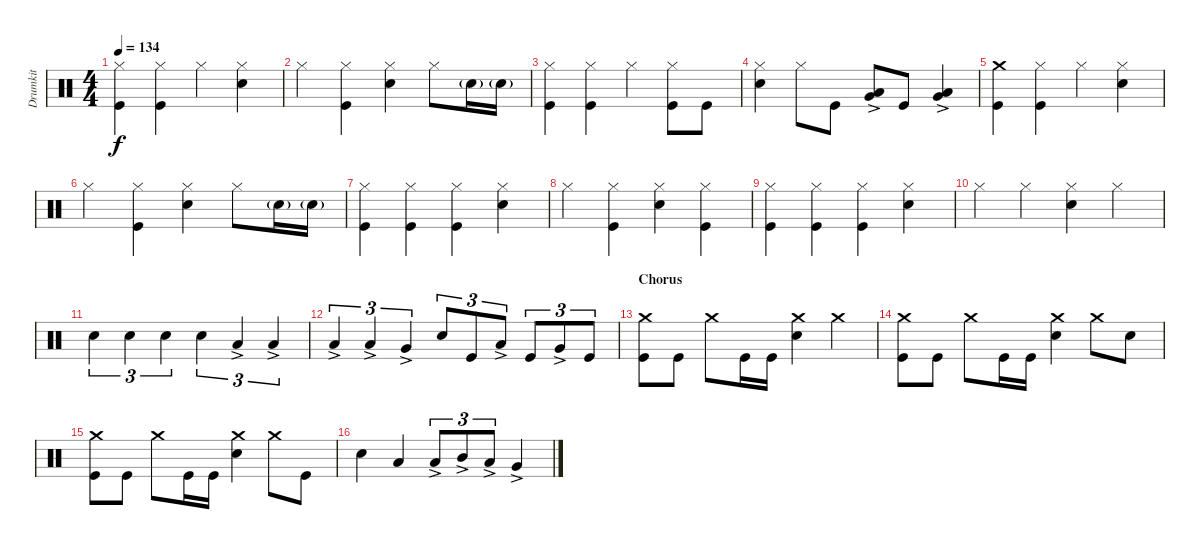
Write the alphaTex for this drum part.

\track ("Drumkit" "Drumkit") {instrument percussion}
\staff {score}
\articulation defaults
\ts (4 4)
\tempo 134
\clef neutral
\ks c
("Kick (hit)" "Hi-Hat (closed)").4{dy f} ("Kick (hit)" "Hi-Hat (closed)").4 "Hi-Hat (closed)".4 ("Snare (hit) 2" "Hi-Hat (closed)").4 |
"Hi-Hat (closed)".4 ("Kick (hit)" "Hi-Hat (closed)").4 ("Hi-Hat (closed)" "Snare (hit) 2").4 "Hi-Hat (closed)".8 "Snare (hit) 2"{g}.16 "Snare (hit) 2"{g}.16 |
("Kick (hit)" "Hi-Hat (closed)").4 ("Kick (hit)" "Hi-Hat (closed)").4 "Hi-Hat (closed)".4 ("Kick (hit)" "Hi-Hat (closed)").8 "Kick (hit)".8 |
("Snare (hit) 2" "Hi-Hat (closed)").4 "Hi-Hat (closed)".8 "Kick (hit)".8 ("Low Tom (hit)"{ac} "Very Low Tom (hit)"{ac}).8 "Kick (hit)".8 ("Low Tom (hit)"{ac} "Very Low Tom (hit)"{ac}).4 |
("Kick (hit)" "Crash medium (hit)").4 ("Kick (hit)" "Hi-Hat (closed)").4 "Hi-Hat (closed)".4 ("Snare (hit) 2" "Hi-Hat (closed)").4 |
"Hi-Hat (closed)".4 ("Kick (hit)" "Hi-Hat (closed)").4 ("Hi-Hat (closed)" "Snare (hit) 2").4 "Hi-Hat (closed)".8 "Snare (hit) 2"{g}.16 "Snare (hit) 2"{g}.16 |
("Kick (hit)" "Hi-Hat (closed)").4 ("Kick (hit)" "Hi-Hat (closed)").4 ("Kick (hit)" "Hi-Hat (closed)").4 ("Snare (hit) 2" "Hi-Hat (closed)").4 |
"Hi-Hat (closed)".4 ("Kick (hit)" "Hi-Hat (closed)").4 ("Snare (hit) 2" "Hi-Hat (closed)").4 ("Kick (hit)" "Hi-Hat (closed)").4 |
("Kick (hit)" "Hi-Hat (closed)").4 ("Kick (hit)" "Hi-Hat (closed)").4 ("Kick (hit)" "Hi-Hat (closed)").4 ("Snare (hit) 2" "Hi-Hat (closed)").4 |
"Hi-Hat (closed)".4 "Hi-Hat (closed)".4 ("Snare (hit) 2" "Hi-Hat (closed)").4 "Hi-Hat (closed)".4 |
"Snare (hit) 2".4{tu (3 2)} "Snare (hit) 2".4{tu (3 2)} "Snare (hit) 2".4{tu (3 2)} "Snare (hit) 2".4{tu (3 2)} "Low Tom (hit)"{ac}.4{tu (3 2)} "Low Tom (hit)"{ac}.4{tu (3 2)} |
"Low Tom (hit)"{ac}.4{tu (3 2)} "Low Tom (hit)"{ac}.4{tu (3 2)} "Very Low Tom (hit)"{ac}.4{tu (3 2)} "Snare (hit) 2".8{tu (3 2)} "Kick (hit)".8{tu (3 2)} "Low Tom (hit)"{ac}.8{tu (3 2)} "Kick (hit)".8{tu (3 2)} "Very Low Tom (hit)"{ac}.8{tu (3 2)} "Kick (hit)".8{tu (3 2)} |
\section ("" "Chorus")
("Kick (hit)" "Crash medium (hit)").8 "Kick (hit)".8 "Crash medium (hit)".8 "Kick (hit)".16 "Kick (hit)".16 ("Snare (hit) 2" "Crash medium (hit)").4 "Crash medium (hit)".4 |
("Kick (hit)" "Crash medium (hit)").8 "Kick (hit)".8 "Crash medium (hit)".8 "Kick (hit)".16 "Kick (hit)".16 ("Snare (hit) 2" "Crash medium (hit)").4 "Crash medium (hit)".8 "Snare (hit) 2".8 |
("Kick (hit)" "Crash medium (hit)").8 "Kick (hit)".8 "Crash medium (hit)".8 "Kick (hit)".16 "Kick (hit)".16 ("Snare (hit) 2" "Crash medium (hit)").4 "Crash medium (hit)".8 "Kick (hit)".8 |
"Snare (hit) 2".4 "Low Tom (hit)".4 "Low Tom (hit)"{ac}.8{tu (3 2)} "Mid Tom (hit)"{ac}.8{tu (3 2)} "Low Tom (hit)"{ac}.8{tu (3 2)} "Very Low Tom (hit)"{ac}.4
